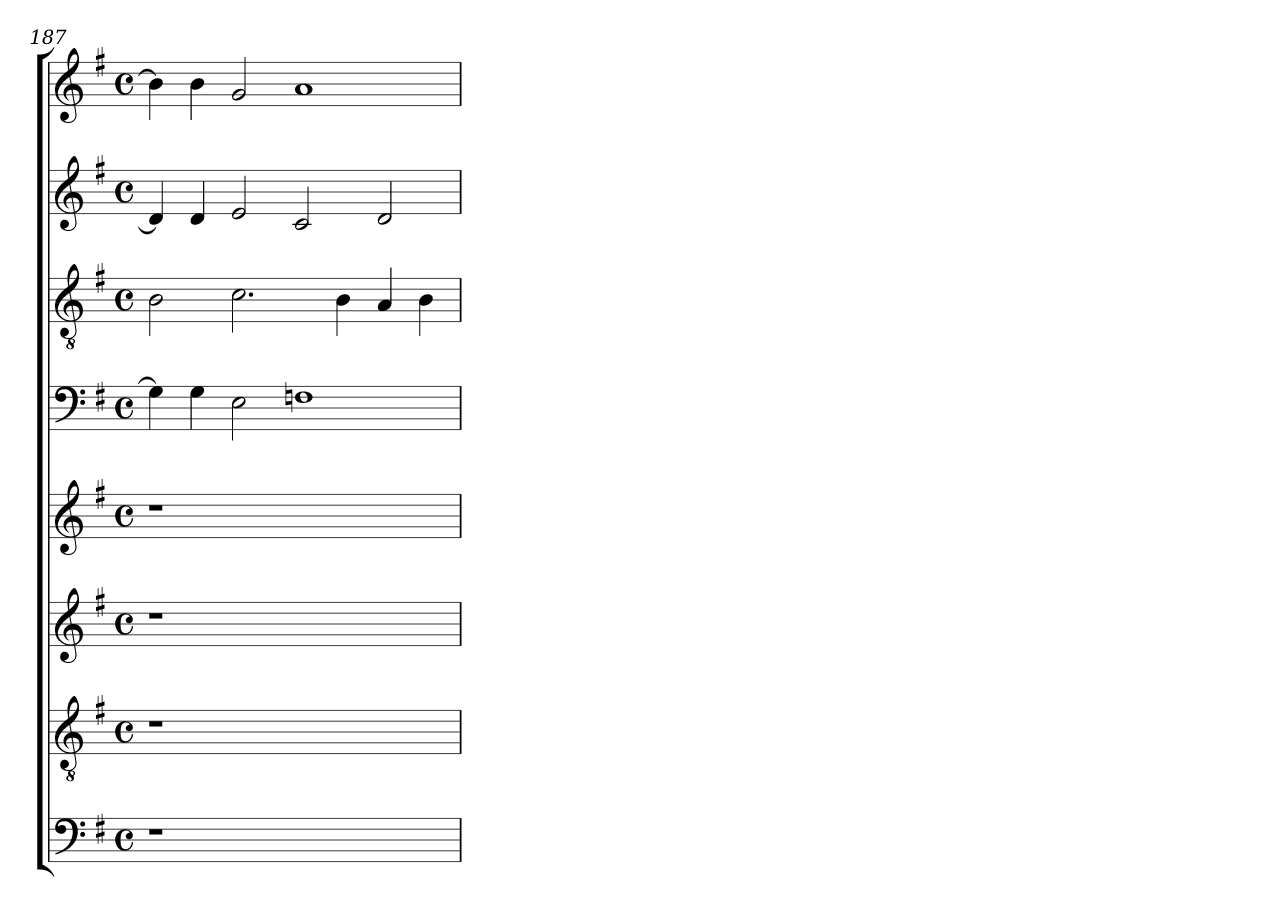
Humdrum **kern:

**kern	**kern	**kern	**kern	**kern	**kern	**kern	**kern
*part8	*part7	*part6	*part5	*part4	*part3	*part2	*part1
*staff8	*staff7	*staff6	*staff5	*staff4	*staff3	*staff2	*staff1
*clefF4	*clefGv2	*clefG2	*clefG2	*clefF4	*clefGv2	*clefG2	*clefG2
*k[f#]	*k[f#]	*k[f#]	*k[f#]	*k[f#]	*k[f#]	*k[f#]	*k[f#]
*G:	*G:	*G:	*G:	*G:	*G:	*G:	*G:
*M4/4	*M4/4	*M4/4	*M4/4	*M4/4	*M4/4	*M4/4	*M4/4
*met(c)	*met(c)	*met(c)	*met(c)	*met(c)	*met(c)	*met(c)	*met(c)
=187	=187	=187	=187	=187	=187	=187	=187
1r	1r	1r	1r	4G\]	2B\	4d/]	4b\]
.	.	.	.	4G\	.	4d/	4b\
.	.	.	.	2E\	2.c\	2e/	2g/
1ryy	1ryy	1ryy	1ryy	1Fn	.	2c/	1a
.	.	.	.	.	4B\	.	.
.	.	.	.	.	4A/	2d/	.
.	.	.	.	.	4B\	.	.
=	=	=	=	=	=	=	=
*-	*-	*-	*-	*-	*-	*-	*-
